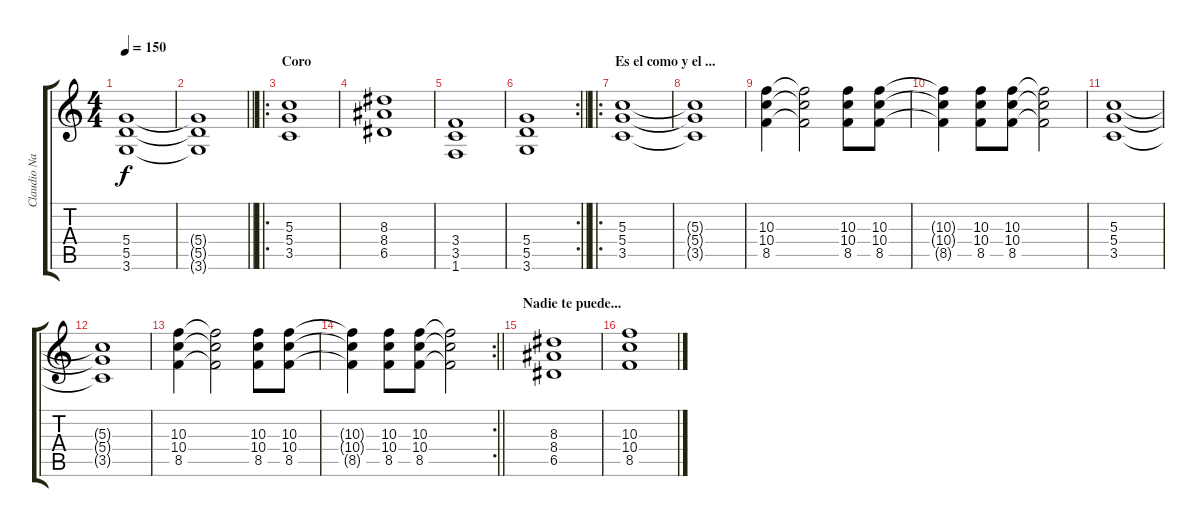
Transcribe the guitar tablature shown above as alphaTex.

\track ("Claudio Narea" "Claudio Na") {instrument electricguitarclean}
\staff {score tabs}
\tuning (E4 B3 G3 D3 A2 E2) {hide}
\ts (4 4)
\tempo 150
\clef g2
\ks c
(5.4 5.5 3.6).1{dy f} |
\barLineRight lightlight
(5.4{t} 5.5{t} 3.6{t}).1 |
\ro
\section ("" "Coro")
(5.3 5.4 3.5).1 |
(8.3 8.4 6.5).1 |
(3.4 3.5 1.6).1 |
\rc 2
\barLineRight lightlight
(5.4 5.5 3.6).1 |
\ro
\section ("" "Es el como y el ...")
(5.3 5.4 3.5).1 |
(5.3{t} 5.4{t} 3.5{t}).1 |
(10.3 10.4 8.5).4 (10.3{t} 10.4{t} 8.5{t}).2 (10.3 10.4 8.5).8 (10.3 10.4 8.5).8 |
(10.3{t} 10.4{t} 8.5{t}).4 (10.3 10.4 8.5).8 (10.3 10.4 8.5).8 (10.3{t} 10.4{t} 8.5{t}).2 |
(5.3 5.4 3.5).1 |
(5.3{t} 5.4{t} 3.5{t}).1 |
(10.3 10.4 8.5).4 (10.3{t} 10.4{t} 8.5{t}).2 (10.3 10.4 8.5).8 (10.3 10.4 8.5).8 |
\rc 2
\barLineRight lightlight
(10.3{t} 10.4{t} 8.5{t}).4 (10.3 10.4 8.5).8 (10.3 10.4 8.5).8 (10.3{t} 10.4{t} 8.5{t}).2 |
\section ("" "Nadie te puede...")
(8.3 8.4 6.5).1 |
(10.3 10.4 8.5).1
